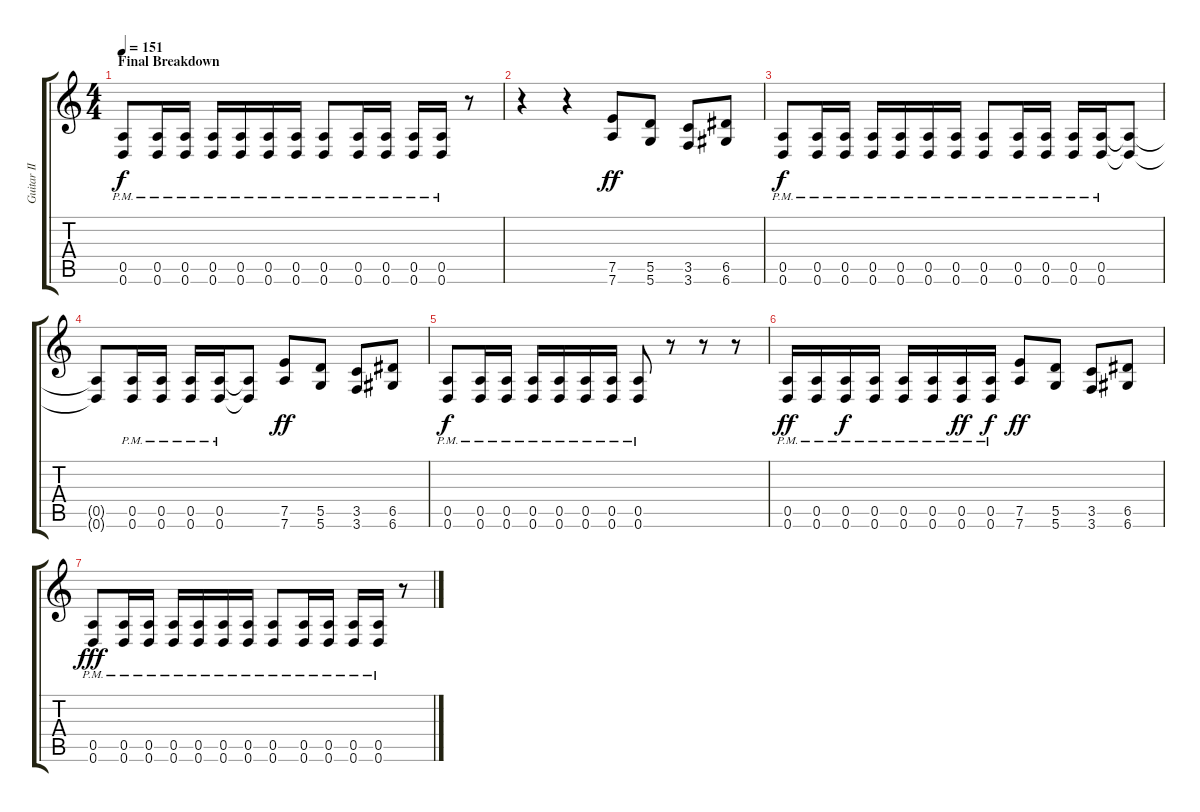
\track ("Guitar II" "Guitar II") {instrument overdrivenguitar}
\staff {score tabs}
\tuning (E4 B3 G3 D3 A2 D2) {hide}
\ts (4 4)
\section ("" "Final Breakdown")
\tempo 151
\clef g2
\ks c
(0.5{pm} 0.6{pm}).8{dy f} (0.5{pm} 0.6{pm}).16 (0.5{pm} 0.6{pm}).16 (0.5{pm} 0.6{pm}).16 (0.5{pm} 0.6{pm}).16 (0.5{pm} 0.6{pm}).16 (0.5{pm} 0.6{pm}).16 (0.5{pm} 0.6{pm}).8 (0.5{pm} 0.6{pm}).16 (0.5{pm} 0.6{pm}).16 (0.5{pm} 0.6{pm}).16 (0.5{pm} 0.6{pm}).16 r.8 |
r.4 r.4 (7.5 7.6).8{dy ff} (5.5 5.6).8 (3.5 3.6).8 (6.5 6.6).8 |
(0.5{pm} 0.6{pm}).8{dy f} (0.5{pm} 0.6{pm}).16 (0.5{pm} 0.6{pm}).16 (0.5{pm} 0.6{pm}).16 (0.5{pm} 0.6{pm}).16 (0.5{pm} 0.6{pm}).16 (0.5{pm} 0.6{pm}).16 (0.5{pm} 0.6{pm}).8 (0.5{pm} 0.6{pm}).16 (0.5{pm} 0.6{pm}).16 (0.5{pm} 0.6{pm}).16 (0.5{pm} 0.6{pm}).16 (0.5{t} 0.6{t}).8 |
(0.5{t} 0.6{t}).8 (0.5{pm} 0.6{pm}).16 (0.5{pm} 0.6{pm}).16 (0.5{pm} 0.6{pm}).16 (0.5{pm} 0.6{pm}).16 (0.5{t} 0.6{t}).8 (7.5 7.6).8{dy ff} (5.5 5.6).8 (3.5 3.6).8 (6.5 6.6).8 |
(0.5{pm} 0.6{pm}).8{dy f} (0.5{pm} 0.6{pm}).16 (0.5{pm} 0.6{pm}).16 (0.5{pm} 0.6{pm}).16 (0.5{pm} 0.6{pm}).16 (0.5{pm} 0.6{pm}).16 (0.5{pm} 0.6{pm}).16 (0.5{pm} 0.6{pm}).8 r.8 r.8 r.8 |
(0.5{pm} 0.6{pm}).16{dy ff} (0.5{pm} 0.6{pm}).16 (0.5{pm} 0.6{pm}).16{dy f} (0.5{pm} 0.6{pm}).16 (0.5{pm} 0.6{pm}).16 (0.5{pm} 0.6{pm}).16 (0.5{pm} 0.6{pm}).16{dy ff} (0.5{pm} 0.6{pm}).16{dy f} (7.5 7.6).8{dy ff} (5.5 5.6).8 (3.5 3.6).8 (6.5 6.6).8 |
(0.5{pm} 0.6{pm}).8{dy fff} (0.5{pm} 0.6{pm}).16 (0.5{pm} 0.6{pm}).16 (0.5{pm} 0.6{pm}).16 (0.5{pm} 0.6{pm}).16 (0.5{pm} 0.6{pm}).16 (0.5{pm} 0.6{pm}).16 (0.5{pm} 0.6{pm}).8 (0.5{pm} 0.6{pm}).16 (0.5{pm} 0.6{pm}).16 (0.5{pm} 0.6{pm}).16 (0.5{pm} 0.6{pm}).16 r.8
